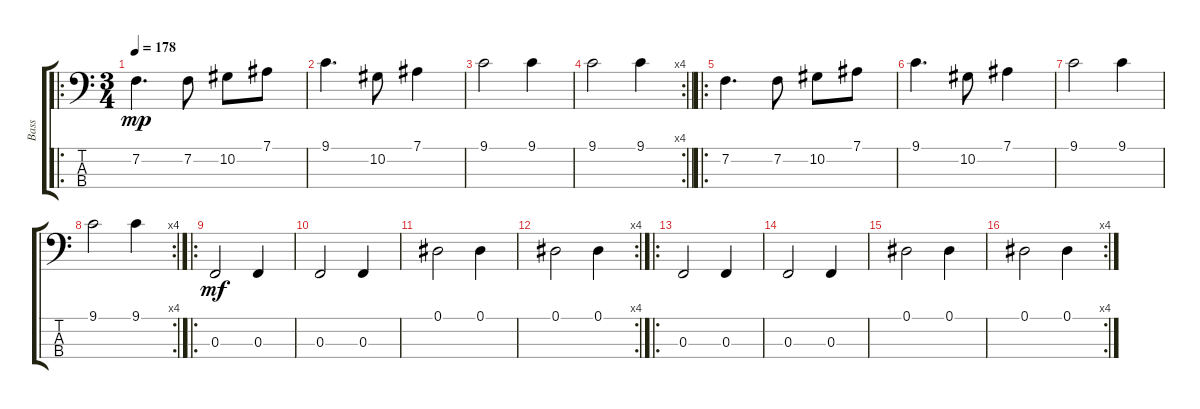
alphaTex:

\track ("Bass" "Bass") {instrument slapbass1}
\staff {score tabs}
\tuning (Eb2 Bb1 F1 C1) {hide}
\ro
\ts (3 4)
\tempo 178
\clef f4
\ks c
7.2.4{d dy mp instrument slapbass1} 7.2.8 10.2.8 7.1.8 |
9.1.4{d} 10.2.8 7.1.4 |
9.1.2 9.1.4 |
\rc 4
\barLineRight lightlight
9.1.2 9.1.4 |
\ro
7.2.4{d} 7.2.8 10.2.8 7.1.8 |
9.1.4{d} 10.2.8 7.1.4 |
9.1.2 9.1.4 |
\rc 4
9.1.2 9.1.4 |
\ro
0.3.2{dy mf} 0.3.4 |
0.3.2 0.3.4 |
0.1.2 0.1.4 |
\rc 4
0.1.2 0.1.4 |
\ro
0.3.2 0.3.4 |
0.3.2 0.3.4 |
0.1.2 0.1.4 |
\rc 4
0.1.2 0.1.4
